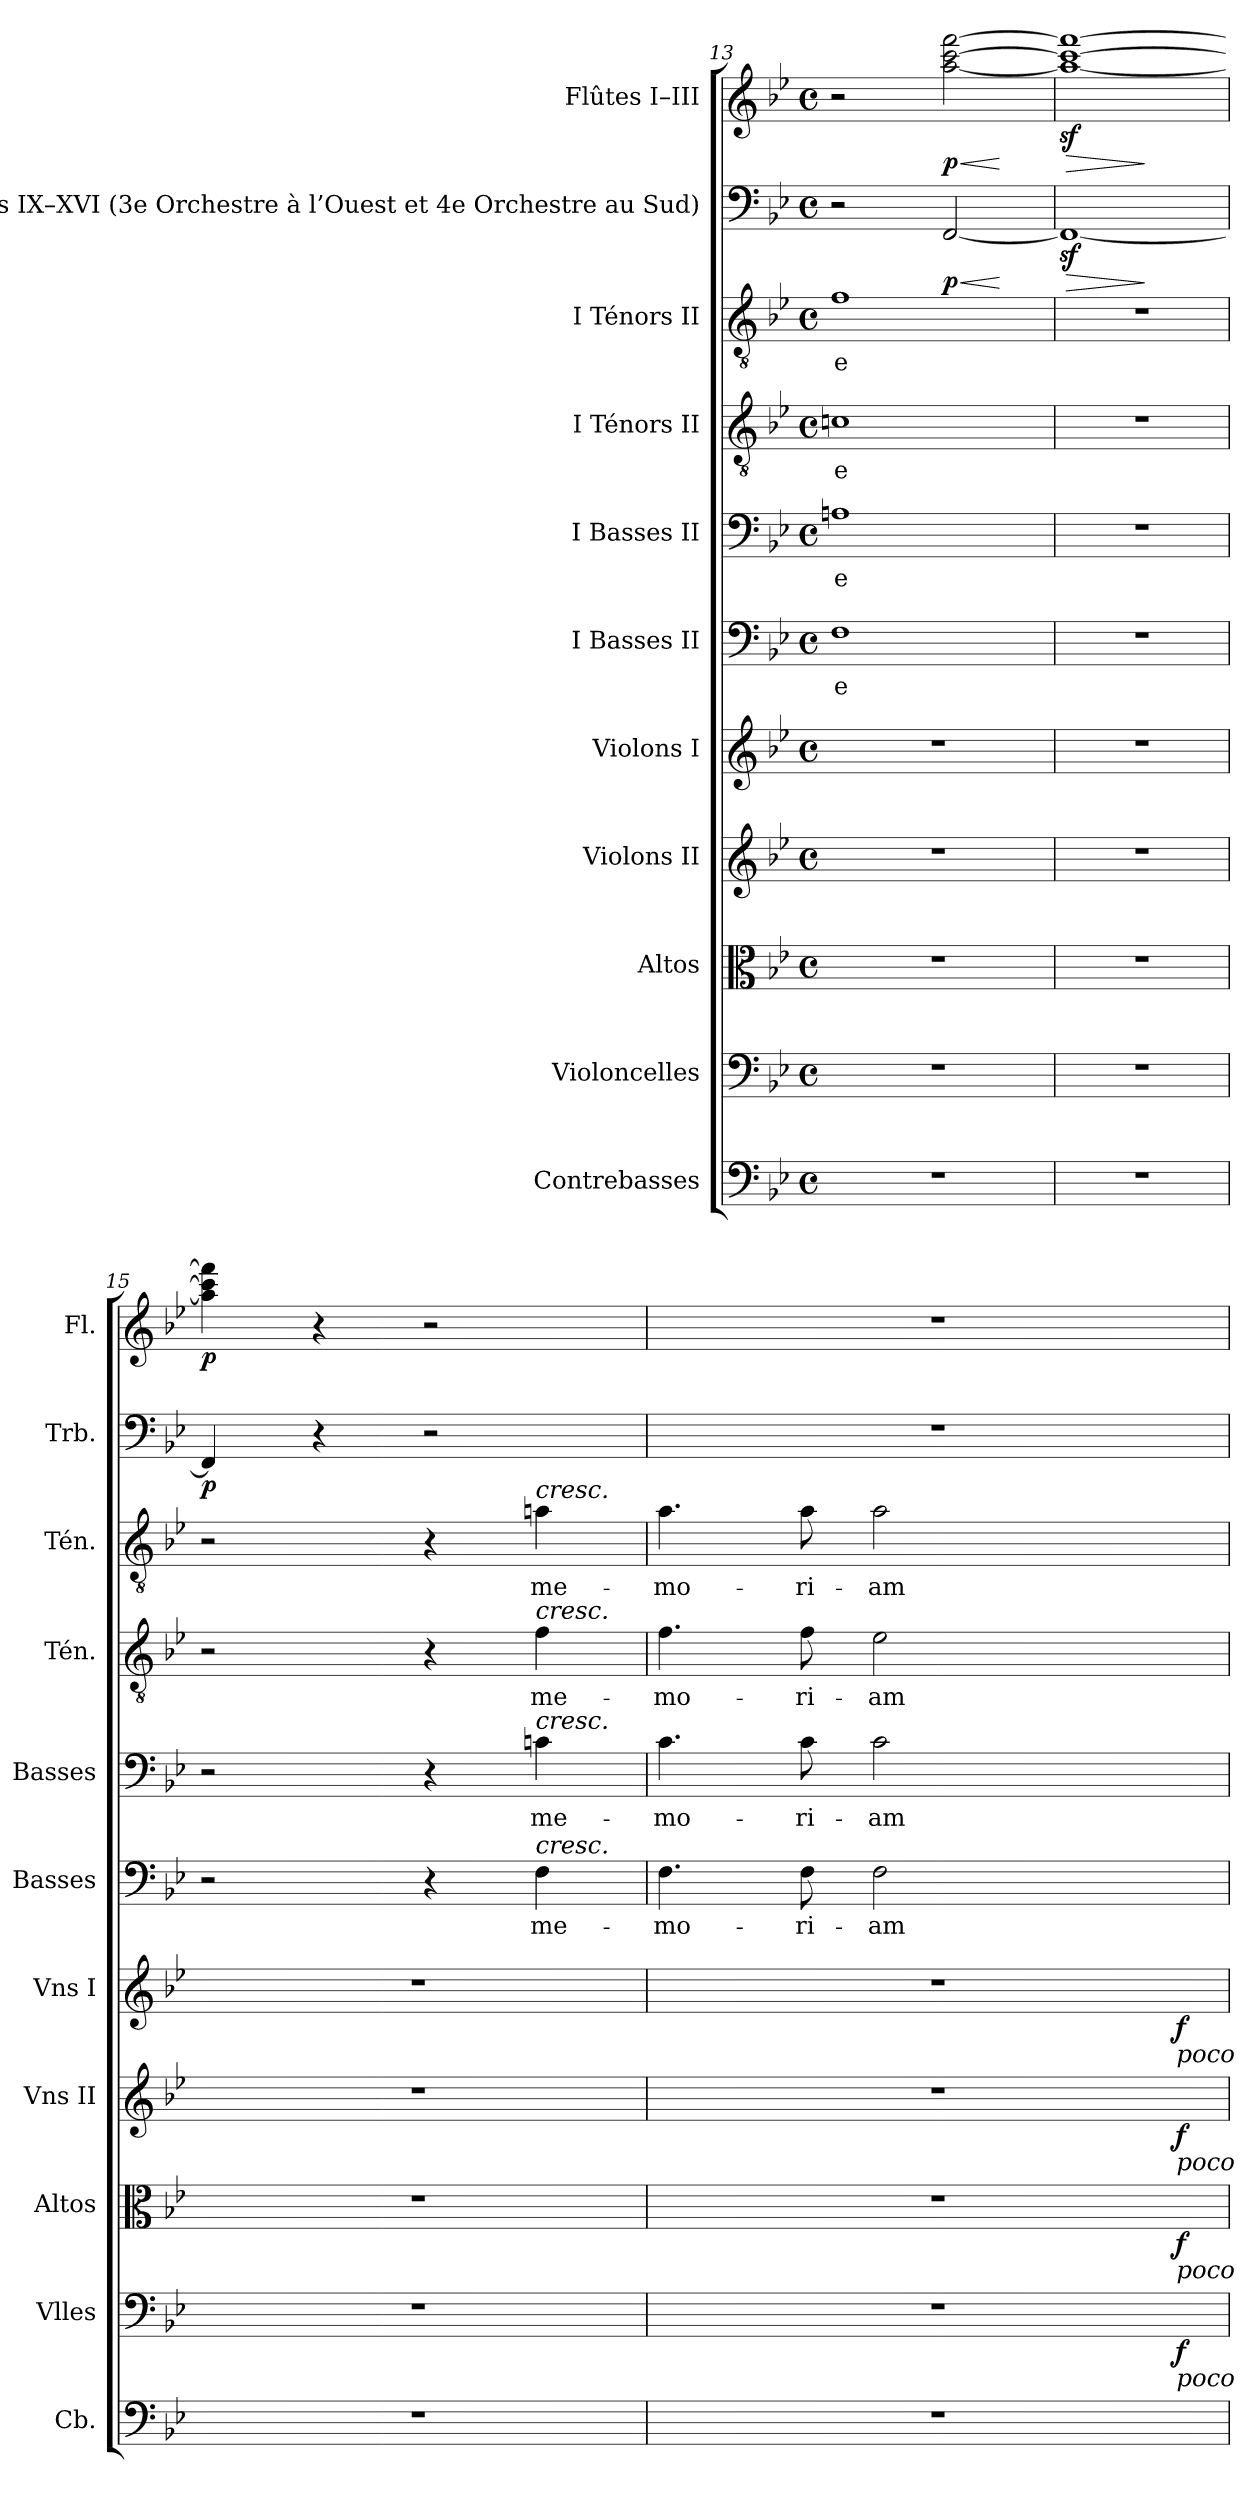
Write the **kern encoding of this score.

**kern	**kern	**dynam	**kern	**dynam	**kern	**dynam	**kern	**dynam	**kern	**text	**kern	**text	**kern	**text	**kern	**text	**kern	**dynam	**kern	**dynam
*part11	*part10	*part10	*part9	*part9	*part8	*part8	*part7	*part7	*part6	*part6	*part5	*part5	*part4	*part4	*part3	*part3	*part2	*part2	*part1	*part1
*staff11	*staff10	*staff10	*staff9	*staff9	*staff8	*staff8	*staff7	*staff7	*staff6	*staff6	*staff5	*staff5	*staff4	*staff4	*staff3	*staff3	*staff2	*staff2	*staff1	*staff1
*I"Contrebasses	*I"Violoncelles	*	*I"Altos	*	*I"Violons II	*	*I"Violons I	*	*I"I   Basses                  II	*	*I"I   Basses                  II	*	*I"I   Ténors                  II	*	*I"I   Ténors                  II	*	*I"Trombones IX–XVI (3e Orchestre à l’Ouest et  4e Orchestre au Sud)	*	*I"Flûtes I–III	*
*I'Cb.	*I'Vlles	*	*I'Altos	*	*I'Vns II	*	*I'Vns I	*	*I'Basses	*	*I'Basses	*	*I'Tén.	*	*I'Tén.	*	*I'Trb.	*	*I'Fl.	*
*clefF4	*clefF4	*	*clefC3	*	*clefG2	*	*clefG2	*	*clefF4	*	*clefF4	*	*clefGv2	*	*clefGv2	*	*clefF4	*	*clefG2	*
*ITrd7c12	*	*	*	*	*	*	*	*	*	*	*	*	*ITrd7c12	*	*ITrd7c12	*	*	*	*	*
*k[b-e-]	*k[b-e-]	*	*k[b-e-]	*	*k[b-e-]	*	*k[b-e-]	*	*k[b-e-]	*	*k[b-e-]	*	*k[b-e-]	*	*k[b-e-]	*	*k[b-e-]	*	*k[b-e-]	*
*B-:	*B-:	*	*B-:	*	*B-:	*	*B-:	*	*B-:	*	*B-:	*	*B-:	*	*B-:	*	*B-:	*	*B-:	*
*M4/4	*M4/4	*	*M4/4	*	*M4/4	*	*M4/4	*	*M4/4	*	*M4/4	*	*M4/4	*	*M4/4	*	*M4/4	*	*M4/4	*
*met(c)	*met(c)	*	*met(c)	*	*met(c)	*	*met(c)	*	*met(c)	*	*met(c)	*	*met(c)	*	*met(c)	*	*met(c)	*	*met(c)	*
=13	=13	=13	=13	=13	=13	=13	=13	=13	=13	=13	=13	=13	=13	=13	=13	=13	=13	=13	=13	=13
!	!	!	!	!	!	!	!	!	!	!LO:LY:b:color=#000000	!	!	!	!	!	!	!	!	!	!
!	!	!	!	!	!	!	!	!	!	!	!	!LO:LY:b:color=#000000	!	!	!	!	!	!	!	!
!	!	!	!	!	!	!	!	!	!	!	!	!	!	!LO:LY:b:color=#000000	!	!	!	!	!	!
!	!	!	!	!	!	!	!	!	!	!	!	!	!	!	!	!LO:LY:b:color=#000000	!	!	!	!
1r	1r	.	1r	.	1r	.	1r	.	1Fi	-e	1Ani	-e	1Cni	-e	1Fi	-e	2r	.	2r	.
!	!	!	!	!	!	!	!	!	!	!	!	!	!	!	!	!	!	!LO:HP:b	!	!LO:HP:b
.	.	.	.	.	.	.	.	.	.	.	.	.	.	.	.	.	[<2FFi/	< p	[<2aai\ [>2ccci [>2fffi	< p
.	.	.	.	.	.	.	.	.	.	.	.	.	.	.	.	.	.	[	.	[
=14	=14	=14	=14	=14	=14	=14	=14	=14	=14	=14	=14	=14	=14	=14	=14	=14	=14	=14	=14	=14
!	!	!	!	!	!	!	!	!	!	!	!	!	!	!	!	!	!	!LO:HP:b	!	!LO:HP:b
1r	1r	.	1r	.	1r	.	1r	.	1r	.	1r	.	1r	.	1r	.	1FFzi_<	>	1aai_<z 1ccci_>z 1fffi_>z	>
.	.	.	.	.	.	.	.	.	.	.	.	.	.	.	.	.	.	]	.	]
!!LO:PB:g=z
=15	=15	=15	=15	=15	=15	=15	=15	=15	=15	=15	=15	=15	=15	=15	=15	=15	=15	=15	=15	=15
1r	1r	.	1r	.	1r	.	1r	.	2r	.	2r	.	2r	.	2r	.	4FFi/]	p	4aai\] 4ccci] 4fffi]	p
.	.	.	.	.	.	.	.	.	.	.	.	.	.	.	.	.	4r	.	4r	.
.	.	.	.	.	.	.	.	.	4r	.	4r	.	4r	.	4r	.	2r	.	2r	.
!	!	!	!	!	!	!	!	!	!	!LO:LY:b:color=#000000	!	!	!	!	!	!	!	!	!	!
!	!	!	!	!	!	!	!	!	!	!	!	!LO:LY:b:color=#000000	!	!	!	!	!	!	!	!
!	!	!	!	!	!	!	!	!	!	!	!	!	!	!LO:LY:b:color=#000000	!	!	!	!	!	!
!	!	!	!	!	!	!	!	!	!	!	!	!	!	!	!LO:TX:a:i:t=cresc.	!	!	!	!	!
!	!	!	!	!	!	!	!	!	!	!	!	!	!LO:TX:a:i:t=cresc.	!	!	!	!	!	!	!
!	!	!	!	!	!	!	!	!	!	!	!LO:TX:a:i:t=cresc.	!	!	!	!	!	!	!	!	!
!	!	!	!	!	!	!	!	!	!LO:TX:a:i:t=cresc.	!	!	!	!	!	!	!	!	!	!	!
!	!	!	!	!	!	!	!	!	!	!	!	!	!	!	!	!LO:LY:b:color=#000000	!	!	!	!
.	.	.	.	.	.	.	.	.	4Fi\	me-	4cni\	me-	4Fi\	me-	4Ani\	me-	.	.	.	.
=16	=16	=16	=16	=16	=16	=16	=16	=16	=16	=16	=16	=16	=16	=16	=16	=16	=16	=16	=16	=16
!	!	!	!	!	!	!	!	!	!	!LO:LY:b:color=#000000	!	!	!	!	!	!	!	!	!	!
!	!	!	!	!	!	!	!	!	!	!	!	!LO:LY:b:color=#000000	!	!	!	!	!	!	!	!
!	!	!	!	!	!	!	!	!	!	!	!	!	!	!LO:LY:b:color=#000000	!	!	!	!	!	!
!	!	!	!	!	!	!	!	!	!	!	!	!	!	!	!	!LO:LY:b:color=#000000	!	!	!	!
*	*^	*	*^	*	*^	*	*^	*	*	*	*	*	*	*	*	*	*	*	*	*
1r	1r	2ryy	.	1r	2ryy	.	1r	2ryy	.	1r	2ryy	.	4.Fi\	-mo-	4.ci\	-mo-	4.Fi\	-mo-	4.Ai\	-mo-	1r	.	1r	.
!	!	!	!	!	!	!	!	!	!	!	!	!	!	!LO:LY:b:color=#000000	!	!	!	!	!	!	!	!	!	!
!	!	!	!	!	!	!	!	!	!	!	!	!	!	!	!	!LO:LY:b:color=#000000	!	!	!	!	!	!	!	!
!	!	!	!	!	!	!	!	!	!	!	!	!	!	!	!	!	!	!LO:LY:b:color=#000000	!	!	!	!	!	!
!	!	!	!	!	!	!	!	!	!	!	!	!	!	!	!	!	!	!	!	!LO:LY:b:color=#000000	!	!	!	!
.	.	.	.	.	.	.	.	.	.	.	.	.	8Fi\	-ri-	8ci\	-ri-	8Fi\	-ri-	8Ai\	-ri-	.	.	.	.
!	!	!	!	!	!	!	!	!	!	!	!	!	!	!LO:LY:b:color=#000000	!	!	!	!	!	!	!	!	!	!
!	!	!	!	!	!	!	!	!	!	!	!	!	!	!	!	!LO:LY:b:color=#000000	!	!	!	!	!	!	!	!
!	!	!	!	!	!	!	!	!	!	!	!	!	!	!	!	!	!	!LO:LY:b:color=#000000	!	!	!	!	!	!
!	!	!	!	!	!	!	!	!	!	!	!	!	!	!	!	!	!	!	!	!LO:LY:b:color=#000000	!	!	!	!
.	.	4ryy	.	.	4ryy	.	.	4ryy	.	.	4ryy	.	2Fi\	-am	2ci\	-am	2E-i\	-am	2Ai\	-am	.	.	.	.
.	.	8ryy	.	.	8ryy	.	.	8ryy	.	.	8ryy	.	.	.	.	.	.	.	.	.	.	.	.	.
.	.	16ryy	.	.	16ryy	.	.	16ryy	.	.	16ryy	.	.	.	.	.	.	.	.	.	.	.	.	.
.	.	32ryy	.	.	32ryy	.	.	32ryy	.	.	32ryy	.	.	.	.	.	.	.	.	.	.	.	.	.
.	.	64ryy	.	.	64ryy	.	.	64ryy	.	.	64ryy	.	.	.	.	.	.	.	.	.	.	.	.	.
.	.	128...ryy	.	.	128...ryy	.	.	128...ryy	.	.	128...ryy	.	.	.	.	.	.	.	.	.	.	.	.	.
!	!	!	!	!	!	!	!	!	!	!	!LO:TX:b:i:t=poco	!	!	!	!	!	!	!	!	!	!	!	!	!
!	!	!	!	!	!	!	!	!LO:TX:b:i:t=poco	!	!	!	!	!	!	!	!	!	!	!	!	!	!	!	!
!	!	!	!	!	!LO:TX:b:i:t=poco	!	!	!	!	!	!	!	!	!	!	!	!	!	!	!	!	!	!	!
!	!	!LO:TX:b:i:t=poco	!	!	!	!	!	!	!	!	!	!	!	!	!	!	!	!	!	!	!	!	!	!
.	.	1024ryy	f	.	1024ryy	f	.	1024ryy	f	.	1024ryy	f	.	.	.	.	.	.	.	.	.	.	.	.
*	*v	*v	*	*	*	*	*v	*v	*	*v	*v	*	*	*	*	*	*	*	*	*	*	*	*	*
*	*	*	*v	*v	*	*	*	*	*	*	*	*	*	*	*	*	*	*	*	*	*
=	=	=	=	=	=	=	=	=	=	=	=	=	=	=	=	=	=	=	=	=
*-	*-	*-	*-	*-	*-	*-	*-	*-	*-	*-	*-	*-	*-	*-	*-	*-	*-	*-	*-	*-
